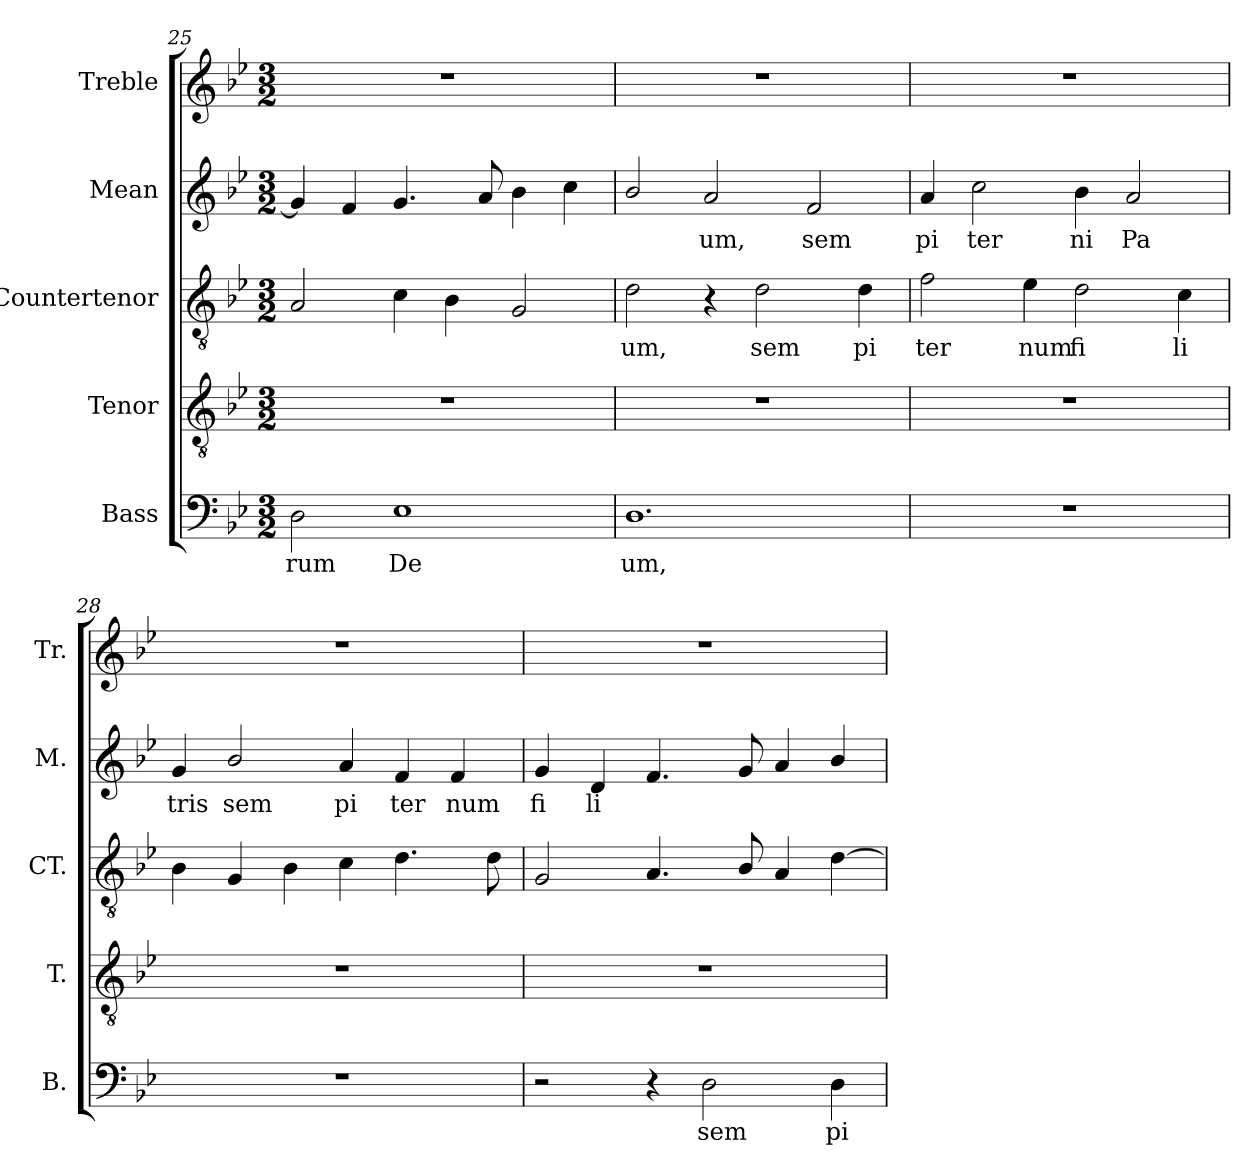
**kern	**text	**kern	**kern	**text	**kern	**text	**kern
*part5	*part5	*part4	*part3	*part3	*part2	*part2	*part1
*staff5	*staff5	*staff4	*staff3	*staff3	*staff2	*staff2	*staff1
*I"Bass	*	*I"Tenor	*I"Countertenor	*	*I"Mean	*	*I"Treble
*I'B.	*	*I'T.	*I'CT.	*	*I'M.	*	*I'Tr.
!!LO:LB:g=z
*clefF4	*	*clefGv2	*clefGv2	*	*clefG2	*	*clefG2
*	*	*ITrd7c12	*ITrd7c12	*	*	*	*
*k[b-e-]	*	*k[b-e-]	*k[b-e-]	*	*k[b-e-]	*	*k[b-e-]
*g:	*	*g:	*g:	*	*g:	*	*g:
*M3/2	*	*M3/2	*M3/2	*	*M3/2	*	*M3/2
=25	=25	=25	=25	=25	=25	=25	=25
!	!LO:LY:b:color=#000000	!LO:N:vis=1	!	!	!	!	!LO:N:vis=1
2Di\	rum	1.r	2AAi/	.	4gi/]	.	1.r
.	.	.	.	.	4fi/	.	.
!	!LO:LY:b:color=#000000	!	!	!	!	!	!
1E-i	De	.	4Ci\	.	4.gi/	.	.
.	.	.	4BB-i\	.	.	.	.
.	.	.	.	.	8ai/	.	.
.	.	.	2GGi/	.	4b-i\	.	.
.	.	.	.	.	4cci\	.	.
=26	=26	=26	=26	=26	=26	=26	=26
!	!LO:LY:b:color=#000000	!LO:N:vis=1	!	!	!	!	!
!	!	!	!	!LO:LY:b:color=#000000	!	!	!LO:N:vis=1
1.Di	um,	1.r	2Di\	um,	2b-i/	.	1.r
!	!	!	!	!	!	!LO:LY:b:color=#000000	!
.	.	.	4r	.	2ai/	um,	.
!	!	!	!	!LO:LY:b:color=#000000	!	!	!
.	.	.	2Di\	sem	.	.	.
!	!	!	!	!	!	!LO:LY:b:color=#000000	!
.	.	.	.	.	2fi/	sem	.
!	!	!	!	!LO:LY:b:color=#000000	!	!	!
.	.	.	4Di\	pi	.	.	.
=27	=27	=27	=27	=27	=27	=27	=27
!LO:N:vis=1	!	!LO:N:vis=1	!	!	!	!	!
!	!	!	!	!LO:LY:b:color=#000000	!	!	!
!	!	!	!	!	!	!LO:LY:b:color=#000000	!LO:N:vis=1
1.r	.	1.r	2Fi\	ter	4ai/	pi	1.r
!	!	!	!	!	!	!LO:LY:b:color=#000000	!
.	.	.	.	.	2cci\	ter	.
!	!	!	!	!LO:LY:b:color=#000000	!	!	!
.	.	.	4E-i\	num	.	.	.
!	!	!	!	!LO:LY:b:color=#000000	!	!	!
!	!	!	!	!	!	!LO:LY:b:color=#000000	!
.	.	.	2Di\	fi	4b-i\	ni	.
!	!	!	!	!	!	!LO:LY:b:color=#000000	!
.	.	.	.	.	2ai/	Pa	.
!	!	!	!	!LO:LY:b:color=#000000	!	!	!
.	.	.	4Ci\	li	.	.	.
=28	=28	=28	=28	=28	=28	=28	=28
!LO:N:vis=1	!	!LO:N:vis=1	!	!	!	!	!
!	!	!	!	!	!	!LO:LY:b:color=#000000	!LO:N:vis=1
1.r	.	1.r	4BB-i\	.	4gi/	tris	1.r
!	!	!	!	!	!	!LO:LY:b:color=#000000	!
.	.	.	4GGi/	.	2b-i/	sem	.
.	.	.	4BB-i\	.	.	.	.
!	!	!	!	!	!	!LO:LY:b:color=#000000	!
.	.	.	4Ci\	.	4ai/	pi	.
!	!	!	!	!	!	!LO:LY:b:color=#000000	!
.	.	.	4.Di\	.	4fi/	ter	.
!	!	!	!	!	!	!LO:LY:b:color=#000000	!
.	.	.	.	.	4fi/	num	.
.	.	.	8Di\	.	.	.	.
=29	=29	=29	=29	=29	=29	=29	=29
!	!	!LO:N:vis=1	!	!	!	!	!
!	!	!	!	!	!	!LO:LY:b:color=#000000	!LO:N:vis=1
2r	.	1.r	2GGi/	.	4gi/	fi	1.r
!	!	!	!	!	!	!LO:LY:b:color=#000000	!
.	.	.	.	.	4di/	li	.
4r	.	.	4.AAi/	.	4.fi/	.	.
!	!LO:LY:b:color=#000000	!	!	!	!	!	!
2Di\	sem	.	.	.	.	.	.
.	.	.	8BB-i/	.	8gi/	.	.
.	.	.	4AAi/	.	4ai/	.	.
!	!LO:LY:b:color=#000000	!	!	!	!	!	!
4Di\	pi	.	[>4Di\	.	4b-i/	.	.
=	=	=	=	=	=	=	=
*-	*-	*-	*-	*-	*-	*-	*-
